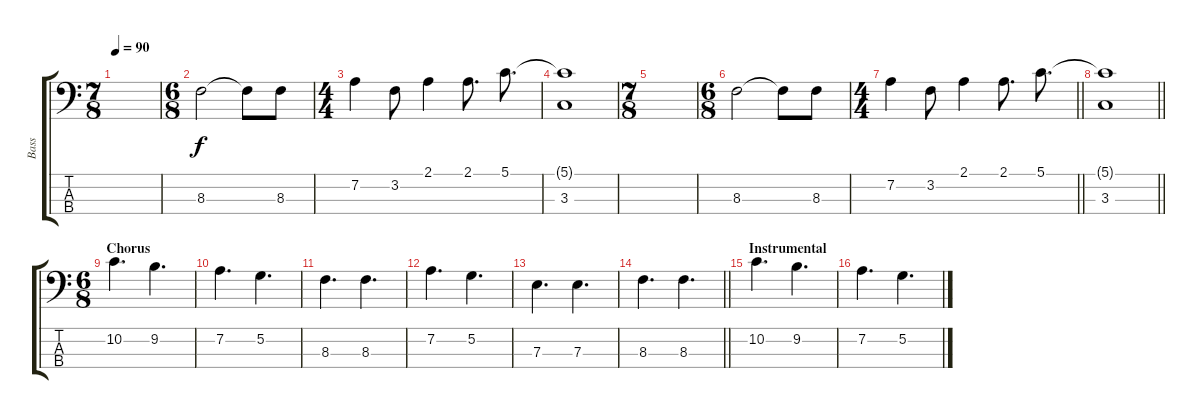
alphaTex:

\track ("Bass" "Bass") {instrument electricbassfinger}
\staff {score tabs}
\tuning (G2 D2 A1 E1) {hide}
\ts (7 8)
\tempo 90
\clef f4
\ks c
|
\ts (6 8)
8.3.2 8.3{t}.8 8.3.8 |
\ts (4 4)
7.2.4 3.2.8 2.1.4 2.1.8{d} 5.1.8{d} |
(5.1{t} 3.3).1 |
\ts (7 8)
|
\ts (6 8)
8.3.2 8.3{t}.8 8.3.8 |
\ts (4 4)
\barLineRight lightlight
7.2.4 3.2.8 2.1.4 2.1.8{d} 5.1.8{d} |
\barLineRight lightlight
(5.1{t} 3.3).1 |
\ts (6 8)
\section ("" "Chorus")
10.2.4{d} 9.2.4{d} |
7.2.4{d} 5.2.4{d} |
8.3.4{d} 8.3.4{d} |
7.2.4{d} 5.2.4{d} |
7.3.4{d} 7.3.4{d} |
\barLineRight lightlight
8.3.4{d} 8.3.4{d} |
\section ("" "Instrumental")
10.2.4{d} 9.2.4{d} |
7.2.4{d} 5.2.4{d}
